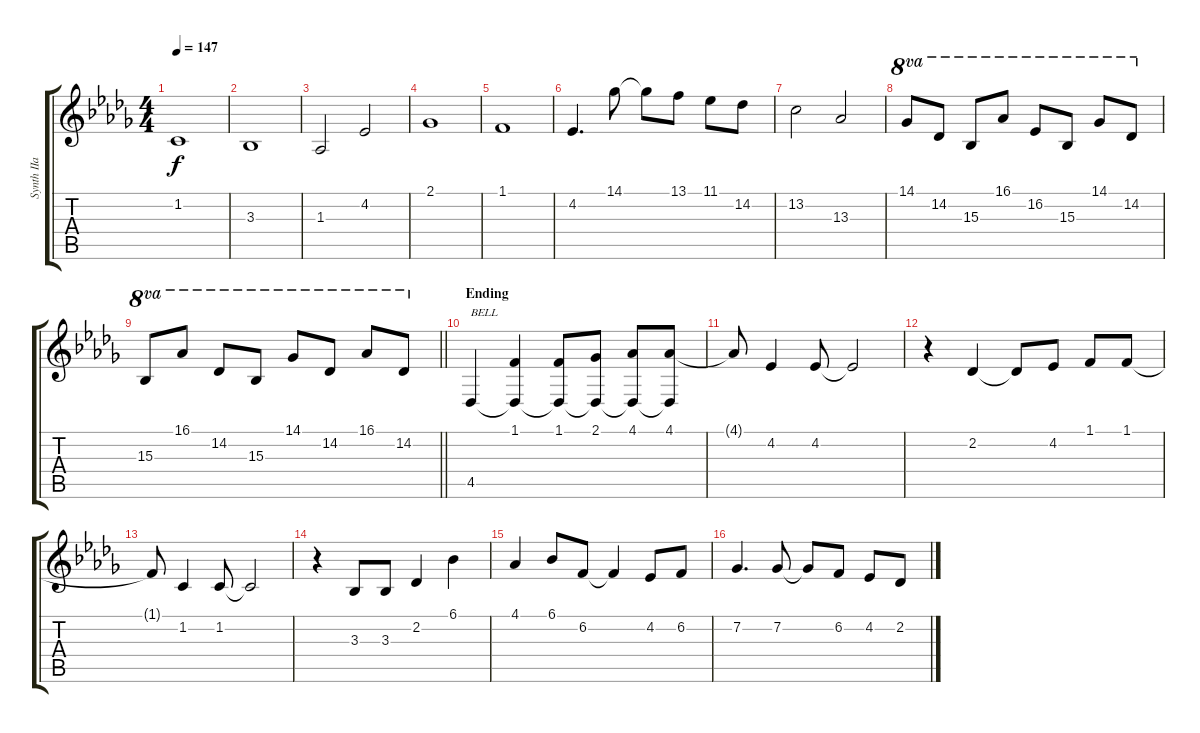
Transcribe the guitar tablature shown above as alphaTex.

\track ("Synth IIa (Kotobuki Tsumugi)" "Synth IIa ") {instrument tubularbells}
\staff {score tabs}
\tuning (E4 B3 G3 D3 A2 E2) {hide}
\ts (4 4)
\tempo 147
\clef g2
\ks db
1.2.1{dy f} |
3.3.1 |
1.3.2 4.2.2 |
2.1.1 |
1.1.1 |
4.2.4{d} 14.1.8 14.1{t}.8 13.1.8 11.1.8 14.2.8 |
13.2.2 13.3.2 |
14.1.8{ot 8va} 14.2.8{ot 8va} 15.3.8{ot 8va} 16.1.8{ot 8va} 16.2.8{ot 8va} 15.3.8{ot 8va} 14.1.8{ot 8va} 14.2.8{ot 8va} |
\barLineRight lightlight
15.3.8{ot 8va} 16.1.8{ot 8va} 14.2.8{ot 8va} 15.3.8{ot 8va} 14.1.8{ot 8va} 14.2.8{ot 8va} 16.1.8{ot 8va} 14.2.8{ot 8va} |
\section ("" "Ending")
4.5.4{txt "BELL"} (1.1 4.5{t}).4 (1.1 4.5{t}).8 (2.1 4.5{t}).8 (4.1 4.5{t}).8 (4.1 4.5{t}).8 |
4.1{t}.8 4.2.4 4.2.8 4.2{t}.2 |
r.4 2.2.4 2.2{t}.8 4.2.8 1.1.8 1.1.8 |
1.1{t}.8 1.2.4 1.2.8 1.2{t}.2 |
r.4 3.3.8 3.3.8 2.2.4 6.1.4 |
4.1.4 6.1.8 6.2.8 6.2{t}.4 4.2.8 6.2.8 |
7.2.4{d} 7.2.8 7.2{t}.8 6.2.8 4.2.8 2.2.8
